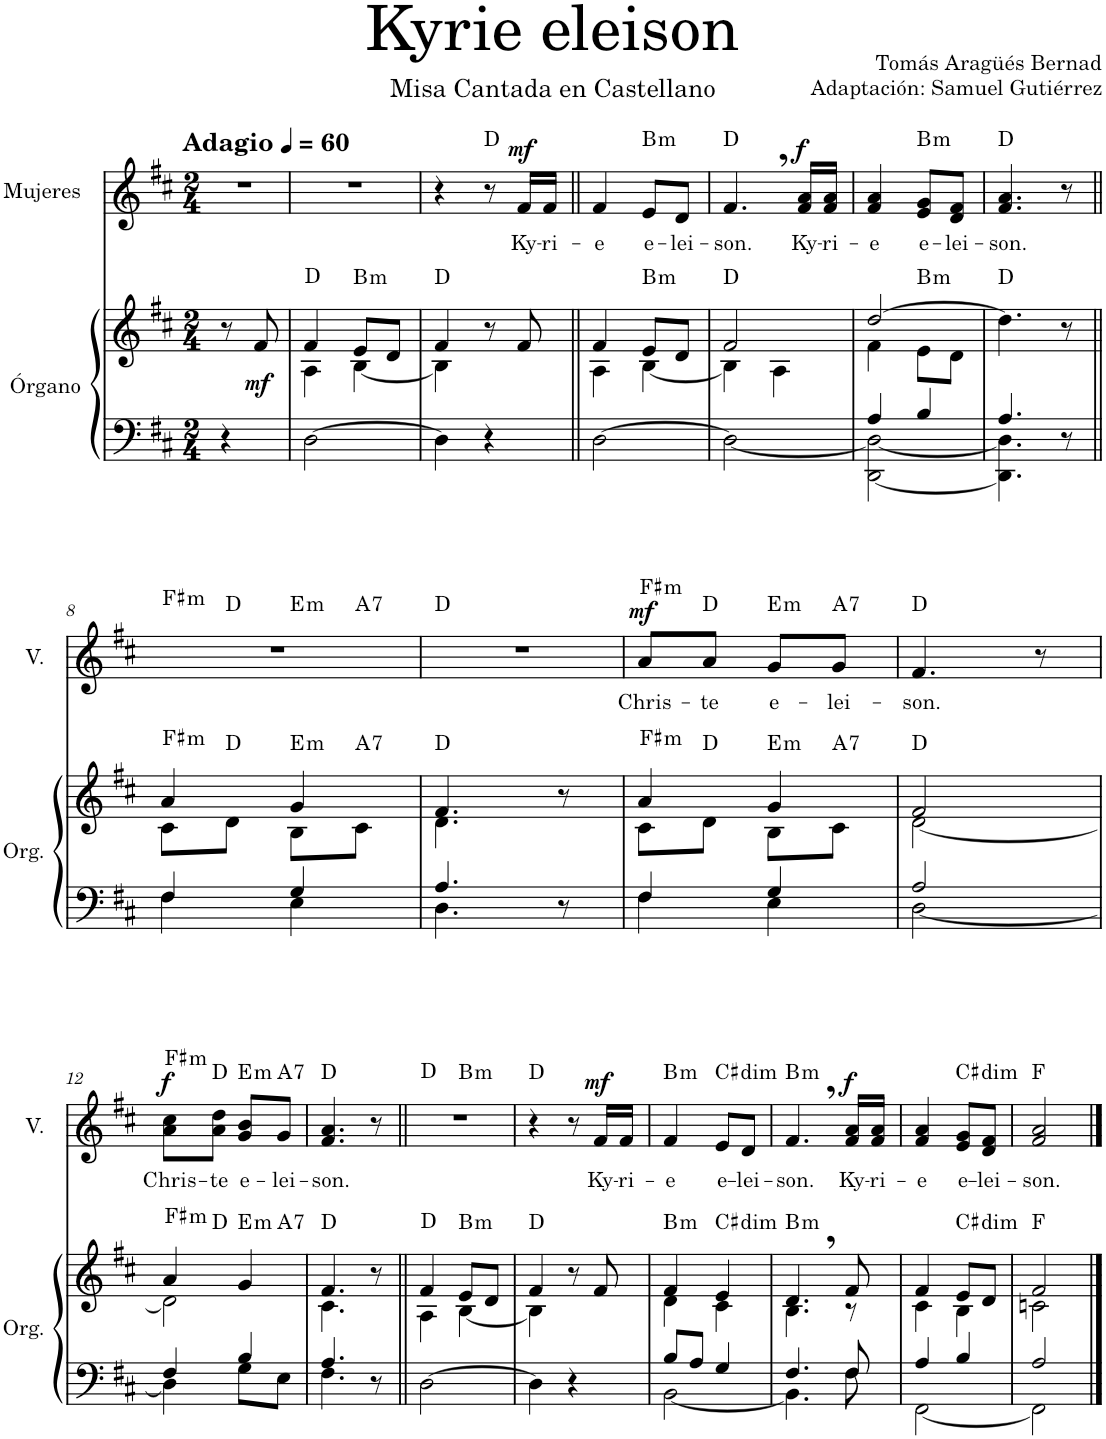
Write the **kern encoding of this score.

**kern	**kern	**dynam	**harte	**kern	**text	**dynam	**harte
*part2	*part2	*part2	*part2	*part1	*part1	*part1	*part1
*staff3	*staff2	*staff2/3	*	*staff1	*staff1	*staff1	*
*I"Órgano	*	*	*	*I"Mujeres	*	*	*
*clefF4	*clefG2	*	*	*clefG2	*	*	*
*k[f#c#]	*k[f#c#]	*	*	*k[f#c#]	*	*	*
*M2/4	*M2/4	*	*	*M2/4	*	*	*
*MM60	*MM60	*	*	*MM60	*	*	*
=1	=1	=1	=1	=1	=1	=1	=1
!	!	!	!	!LO:TX:a:B:t=Adagio	!	!	!
4r	8r	.	.	2r	.	.	.
!	!	!LO:DY:b	!	!	!	!	!
.	8f#/	mf	.	.	.	.	.
4ryy	4ryy	.	.	.	.	.	.
=2	=2	=2	=2	=2	=2	=2	=2
*	*^	*	*	*	*	*	*
[2D\	4f#/	4A\	.	D:maj	2r	.	.	.
!	!	!	!	!LO:H:kt=m	!	!	!	!
.	8e/L	[4B\	.	B:min	.	.	.	.
.	8d/J	.	.	.	.	.	.	.
=3	=3	=3	=3	=3	=3	=3	=3	=3
4D\]	4f#/	4B\]	.	D:maj	4r	.	.	.
4r	8r	4ryy	.	.	8r	.	.	D:maj
!	!	!	!	!	!	!LO:LY:b	!LO:DY:a	!
.	8f#/	.	.	.	16f#/LL	-Ky-	mf	.
!	!	!	!	!	!	!LO:LY:b	!	!
.	.	.	.	.	16f#/JJ	-ri-	.	.
=4||	=4||	=4||	=4||	=4||	=4||	=4||	=4||	=4||
!	!	!	!	!	!	!LO:LY:b	!	!
[2D\	4f#/	4A\	.	.	4f#/	-e	.	.
!	!	!	!	!LO:H:kt=m	!	!LO:LY:b	!	!LO:H:kt=m
.	8e/L	[4B\	.	B:min	8e/L	e-	.	B:min
!	!	!	!	!	!	!LO:LY:b	!	!
.	8d/J	.	.	.	8d/J	-lei-	.	.
=5	=5	=5	=5	=5	=5	=5	=5	=5
!	!	!	!	!	!	!LO:LY:b	!	!
2D\_	2f#/	4B\]	.	D:maj	4.f#,/	-son.	.	D:maj
.	.	4A\	.	.	.	.	.	.
!	!	!	!	!	!	!LO:LY:b	!LO:DY:a	!
.	.	.	.	.	16f#/ 16a/LL	-Ky-	f	.
!	!	!	!	!	!	!LO:LY:b	!	!
.	.	.	.	.	16f#/ 16a/JJ	-ri-	.	.
=6	=6	=6	=6	=6	=6	=6	=6	=6
*^	*	*	*	*	*	*	*	*
!	!	!	!	!	!	!	!LO:LY:b	!	!
4A/	[2DD\ 2D\_	[2dd/	4f#\	.	.	4f#/ 4a/	-e	.	.
!	!	!	!	!	!LO:H:kt=m	!	!LO:LY:b	!	!LO:H:kt=m
4B/	.	.	8e\L	.	B:min	8e/ 8g/L	e-	.	B:min
!	!	!	!	!	!	!	!LO:LY:b	!	!
.	.	.	8d\J	.	.	8d/ 8f#/J	-lei-	.	.
=7	=7	=7	=7	=7	=7	=7	=7	=7	=7
!	!	!	!	!	!	!	!LO:LY:b	!	!
*	*	*v	*v	*	*	*	*	*	*
4.A/	4.DD\] 4.D\]	4.dd\]	.	D:maj	4.f#/ 4.a/	-son.	.	D:maj
8r	8ryy	8r	.	.	8r	.	.	.
!!LO:LB:g=z
=8||	=8||	=8||	=8||	=8||	=8||	=8||	=8||	=8||
*	*	*^	*	*	*	*	*	*
!	!	!	!	!	!LO:H:kt=m	!	!	!	!LO:H:kt=m
*	*	*	*	*	*	*^	*	*	*
*	*	*	*	*	*	*	*^	*	*	*
*	*	*	*	*	*	*	*	*^	*	*	*
4F#/	4F#\	4a/	8c#\L	.	F#:min	2r	8ryy	4ryy	4.ryy	.	.	F#:min
.	.	.	8d\J	.	D:maj	.	4.ryy	.	.	.	.	D:maj
!	!	!	!	!	!LO:H:kt=m	!	!	!	!	!	!	!LO:H:kt=m
4G/	4E\	4g/	8B\L	.	E:min	.	.	4ryy	.	.	.	E:min
!	!	!	!	!	!LO:H:kt=7	!	!	!	!	!	!	!LO:H:kt=7
.	.	.	8c#\J	.	A:7	.	.	.	8ryy	.	.	A:7
*	*	*	*	*	*	*v	*v	*v	*v	*	*	*
=9	=9	=9	=9	=9	=9	=9	=9	=9	=9
4.A/	4.D\	4.f#/	4.d\	.	D:maj	2r	.	.	D:maj
8r	8ryy	8r	8ryy	.	.	.	.	.	.
=10	=10	=10	=10	=10	=10	=10	=10	=10	=10
!	!	!	!	!	!LO:H:kt=m	!	!LO:LY:b	!LO:DY:a	!LO:H:kt=m
4F#/	4F#\	4a/	8c#\L	.	F#:min	8a/L	Chris-	mf	F#:min
!	!	!	!	!	!	!	!LO:LY:b	!	!
.	.	.	8d\J	.	D:maj	8a/J	-te	.	D:maj
!	!	!	!	!	!LO:H:kt=m	!	!LO:LY:b	!	!LO:H:kt=m
4G/	4E\	4g/	8B\L	.	E:min	8g/L	e-	.	E:min
!	!	!	!	!	!LO:H:kt=7	!	!LO:LY:b	!	!LO:H:kt=7
.	.	.	8c#\J	.	A:7	8g/J	-lei-	.	A:7
=11	=11	=11	=11	=11	=11	=11	=11	=11	=11
!	!	!	!	!	!	!	!LO:LY:b	!	!
2A/	[2D\	2f#/	[2d\	.	D:maj	4.f#/	-son.	.	D:maj
.	.	.	.	.	.	8r	.	.	.
!!LO:LB:g=z
=12	=12	=12	=12	=12	=12	=12	=12	=12	=12
!	!	!	!	!	!LO:H:kt=m	!	!LO:LY:b	!LO:DY:a	!LO:H:kt=m
*	*	*^	*^	*	*	*	*	*	*
4F#/	4D\]	4a/	2d\]	8ryy	4.ryy	.	F#:min	8a\ 8cc#\L	Chris-	f	F#:min
!	!	!	!	!	!	!	!	!	!LO:LY:b	!	!
.	.	.	.	4.ryy	.	.	D:maj	8a\ 8dd\J	-te	.	D:maj
!	!	!	!	!	!	!	!LO:H:kt=m	!	!LO:LY:b	!	!LO:H:kt=m
4B/	8G\L	4g/	.	.	.	.	E:min	8g/ 8b/L	e-	.	E:min
!	!	!	!	!	!	!	!LO:H:kt=7	!	!LO:LY:b	!	!LO:H:kt=7
.	8E\J	.	.	.	8ryy	.	A:7	8g/J	-lei-	.	A:7
=13	=13	=13	=13	=13	=13	=13	=13	=13	=13	=13	=13
!	!	!	!	!	!	!	!	!	!LO:LY:b	!	!
*	*	*	*v	*v	*v	*	*	*	*	*	*
4.A/	4.F#\	4.f#/	4.c#\	.	D:maj	4.f#/ 4.a/	-son.	.	D:maj
8r	8ryy	8r	8ryy	.	.	8r	.	.	.
*v	*v	*	*	*	*	*	*	*	*
=14||	=14||	=14||	=14||	=14||	=14||	=14||	=14||	=14||
*	*	*	*	*	*^	*	*	*
[2D\	4f#/	4A\	.	D:maj	2r	4ryy	.	.	D:maj
!	!	!	!	!LO:H:kt=m	!	!	!	!	!LO:H:kt=m
.	8e/L	[4B\	.	B:min	.	4ryy	.	.	B:min
.	8d/J	.	.	.	.	.	.	.	.
*	*	*	*	*	*v	*v	*	*	*
=15	=15	=15	=15	=15	=15	=15	=15	=15
4D\]	4f#/	4B\]	.	D:maj	4r	.	.	D:maj
4r	8r	4ryy	.	.	8r	.	.	.
!	!	!	!	!	!	!LO:LY:b	!LO:DY:a	!
.	8f#/	.	.	.	16f#/LL	-Ky-	mf	.
!	!	!	!	!	!	!LO:LY:b	!	!
.	.	.	.	.	16f#/JJ	-ri-	.	.
=16	=16	=16	=16	=16	=16	=16	=16	=16
*^	*	*	*	*	*	*	*	*
!	!	!	!	!	!LO:H:kt=m	!	!LO:LY:b	!	!LO:H:kt=m
8B/L	[2BB\	4f#/	4d\	.	B:min	4f#/	-e	.	B:min
8A/J	.	.	.	.	.	.	.	.	.
!	!	!	!	!	!LO:H:kt=dim	!	!LO:LY:b	!	!LO:H:kt=dim
4G/	.	4e/	4c#\	.	C#:dim	8e/L	e-	.	C#:dim
!	!	!	!	!	!	!	!LO:LY:b	!	!
.	.	.	.	.	.	8d/J	-lei-	.	.
=17	=17	=17	=17	=17	=17	=17	=17	=17	=17
!	!	!	!	!	!LO:H:kt=m	!	!LO:LY:b	!	!LO:H:kt=m
4.F#/	4.BB\]	4.d,/	4.B\	.	B:min	4.f#,/	-son.	.	B:min
!	!	!	!	!	!	!	!LO:LY:b	!LO:DY:a	!
8F#/	8F#\	8f#/	8r	.	.	16f#/ 16a/LL	-Ky-	f	.
!	!	!	!	!	!	!	!LO:LY:b	!	!
.	.	.	.	.	.	16f#/ 16a/JJ	-ri-	.	.
=18	=18	=18	=18	=18	=18	=18	=18	=18	=18
!	!	!	!	!	!	!	!LO:LY:b	!	!
4A/	[2FF#\	4f#/	4c#\	.	.	4f#/ 4a/	-e	.	.
!	!	!	!	!	!LO:H:kt=dim	!	!LO:LY:b	!	!LO:H:kt=dim
4B/	.	8e/L	4B\	.	C#:dim	8e/ 8g/L	e-	.	C#:dim
!	!	!	!	!	!	!	!LO:LY:b	!	!
.	.	8d/J	.	.	.	8d/ 8f#/J	-lei-	.	.
=19	=19	=19	=19	=19	=19	=19	=19	=19	=19
!	!	!	!	!	!	!	!LO:LY:b	!	!
2A/	2FF#\]	2f#/	2cn\	.	F:maj	2f#/ 2a/	-son.	.	F:maj
*v	*v	*	*	*	*	*	*	*	*
*	*v	*v	*	*	*	*	*	*
==	==	==	==	==	==	==	==
*-	*-	*-	*-	*-	*-	*-	*-
